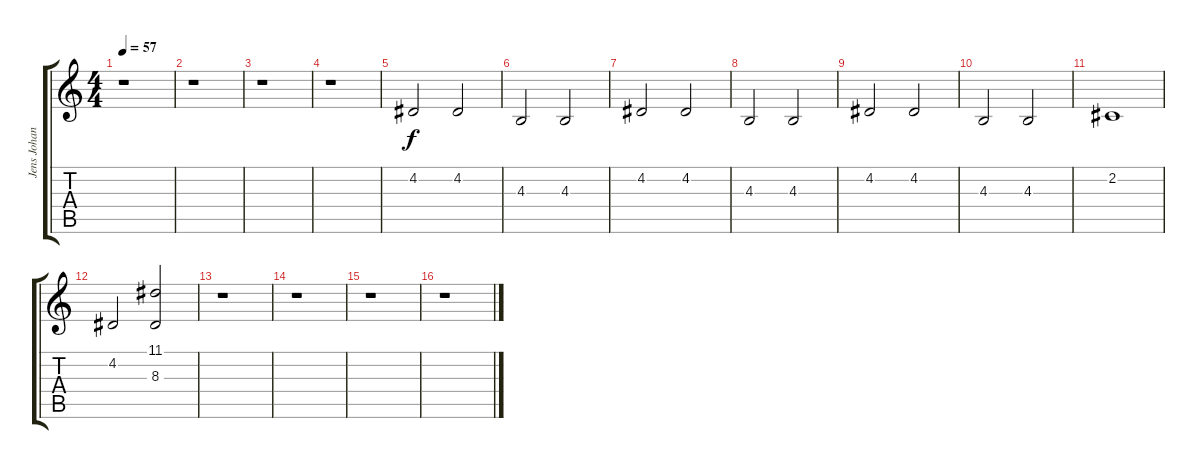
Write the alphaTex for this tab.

\track ("Jens Johansson" "Jens Johan") {instrument synthstrings2}
\staff {score tabs}
\tuning (E4 B3 G3 D3 A2 E2) {hide}
\ts (4 4)
\tempo 57
\clef g2
\ks c
r.1{dy f} |
r.1 |
r.1 |
r.1 |
4.2.2 4.2.2 |
4.3.2 4.3.2 |
4.2.2 4.2.2 |
4.3.2 4.3.2 |
4.2.2 4.2.2 |
4.3.2 4.3.2 |
2.2.1 |
4.2.2 (11.1 8.3).2 |
r.1 |
r.1 |
r.1 |
r.1
